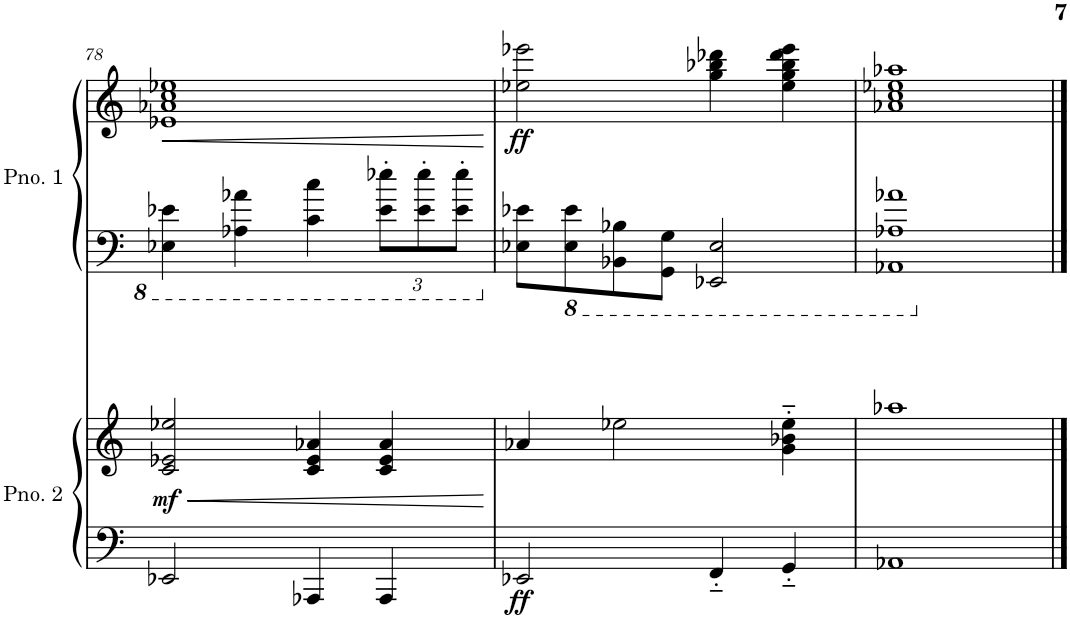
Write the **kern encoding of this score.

**kern	**kern	**dynam	**kern	**kern	**dynam
*part2	*part2	*part2	*part1	*part1	*part1
*staff4	*staff3	*staff3/4	*staff2	*staff1	*staff1/2
*I"Piano 2	*	*	*I"Piano 1	*	*
*I'Pno. 2	*	*	*I'Pno. 1	*	*
!!LO:PB:g=z
*clefF4	*clefG2	*	*clefF4	*clefG2	*
*k[]	*k[]	*	*k[]	*k[]	*
*M2/2	*M2/2	*	*M2/2	*M2/2	*
*met(c|)	*met(c|)	*	*met(c|)	*met(c|)	*
=78	=78	=78	=78	=78	=78
!	!	!LO:HP:b	!	!	!LO:HP:b
!	!	!LO:DY:n=1:b	!	!	!
2EE-X/	2c/ 2e-X/ 2ee-X/	< mf	4EE-X\ 4E-X\	1e-X 1a-X 1cc 1ee-X	<
.	.	.	4AA-X\ 4A-X\	.	.
4AAA-X/	4c/ 4e-/ 4a-X/	.	4C\ 4c\	.	.
*	*	*	*Xbrackettup	*	*
4AAA-/	4c/ 4e-/ 4a-/	.	12E-\' 12e-X\'L	.	.
.	.	.	12E-\' 12e-\'	.	.
.	.	.	12E-\' 12e-\'J	.	.
.	.	[	.	.	[
=79	=79	=79	=79	=79	=79
!	!	!LO:DY:b=2	!	!	!LO:DY:b
2EE-X/	4a-X/	ff	8E-X\ 8e-X\L	2ee-X\ 2eee-X\	ff
*	*	*	*8ba	*	*
.	.	.	8EE-\ 8E-\	.	.
.	2ee-X\	.	8BBB-X\ 8BB-X\	.	.
.	.	.	8GGG\ 8GG\J	.	.
4FF'~/	.	.	2EEE-X/ 2EE-/	4gg\ 4bb-X\ 4ddd-X\	.
4GG'~/	4g\'~ 4b-X\'~ 4ee-\'~	.	.	4ee-\ 4gg\ 4bb-\ 4ddd-\ 4eee-\	.
=80	=80	=80	=80	=80	=80
1AA-X	1aa-X	.	1AAA-X 1AA-X 1A-X	1a-X 1cc 1ee-X 1aa-X	.
*	*	*	*X8ba	*	*
==	==	==	==	==	==
*-	*-	*-	*-	*-	*-
